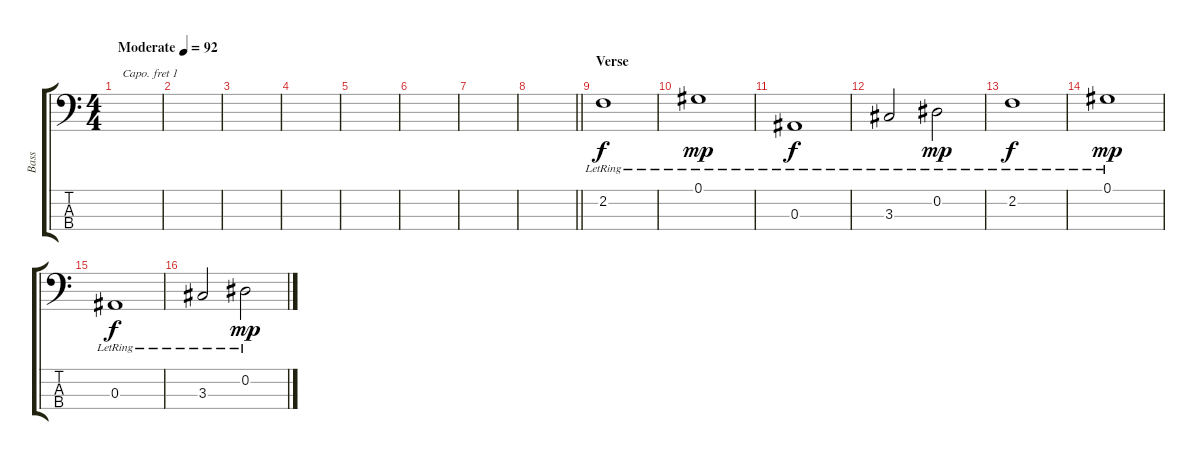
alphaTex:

\track ("Bass" "Bass") {instrument electricbassfinger}
\staff {score tabs}
\capo 1
\tuning (G2 D2 A1 E1) {hide}
\ts (4 4)
\tempo (92 "Moderate")
\clef f4
\ks c
|
|
|
|
|
|
|
\barLineRight lightlight
|
\section ("" "Verse")
2.2{lr}.1 |
0.1{lr}.1{dy mp} |
0.3{lr}.1{dy f} |
3.3{lr}.2 0.2{lr}.2{dy mp} |
2.2{lr}.1{dy f} |
0.1{lr}.1{dy mp} |
0.3{lr}.1{dy f} |
3.3{lr}.2 0.2{lr}.2{dy mp}
